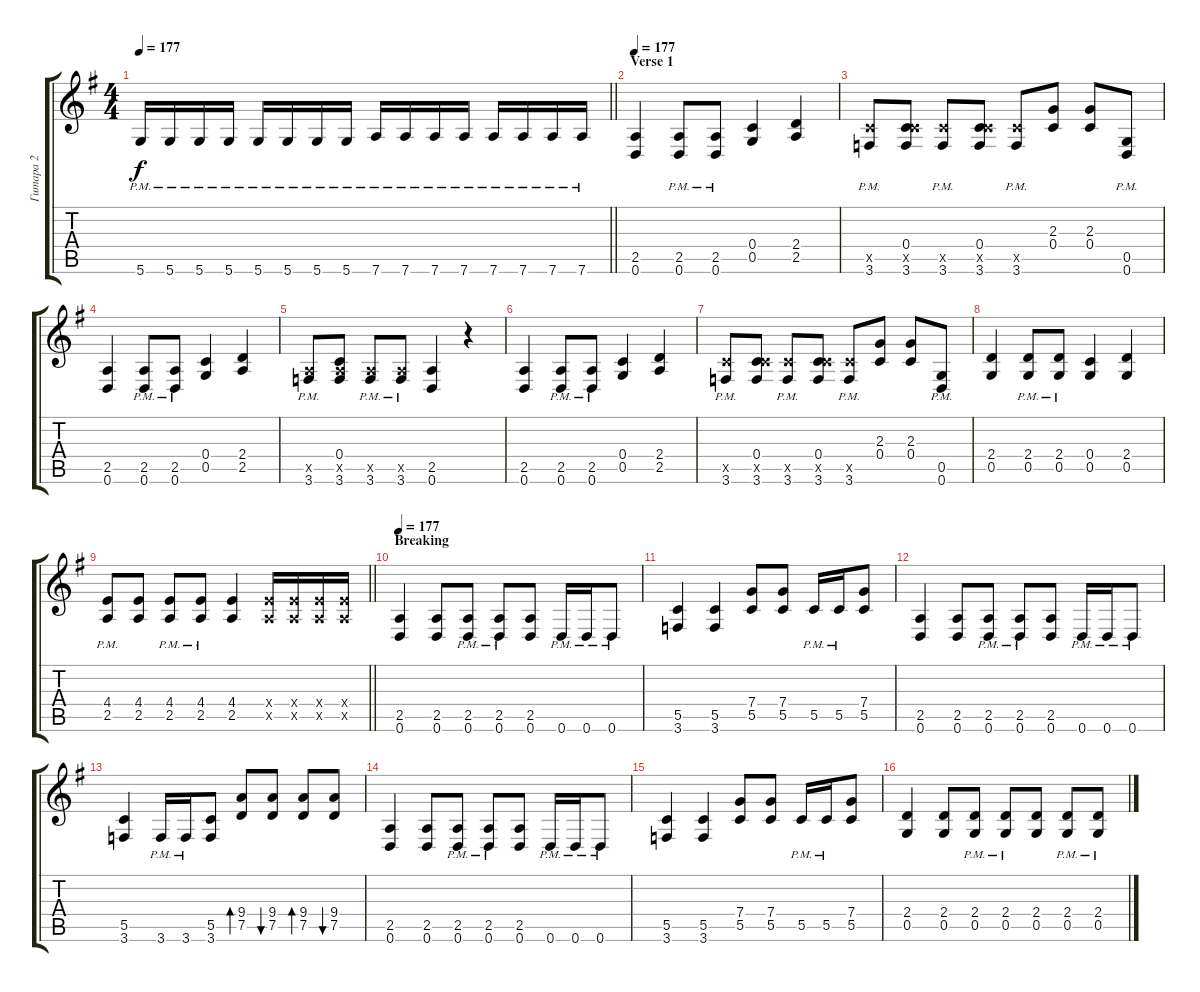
\track ("Гитара 2" "Гитара 2") {instrument distortionguitar}
\staff {score tabs}
\tuning (D4 A3 F3 C3 G2 D2) {hide}
\ts (4 4)
\tempo 177
\clef g2
\barLineRight lightlight
\ks eminor
5.6{pm}.16{dy f} 5.6{pm}.16 5.6{pm}.16 5.6{pm}.16 5.6{pm}.16 5.6{pm}.16 5.6{pm}.16 5.6{pm}.16 7.6{pm}.16 7.6{pm}.16 7.6{pm}.16 7.6{pm}.16 7.6{pm}.16 7.6{pm}.16 7.6{pm}.16 7.6{pm}.16 |
\section ("" "Verse 1")
\tempo 177
(2.5 0.6).4 (2.5{pm} 0.6{pm}).8 (2.5{pm} 0.6{pm}).8 (0.4 0.5).4 (2.4 2.5).4 |
(5.5{pm x} 3.6{pm}).8 (0.4 5.5{x} 3.6).8 (5.5{pm x} 3.6{pm}).8 (0.4 5.5{x} 3.6).8 (5.5{pm x} 3.6{pm}).8 (2.3 0.4).8 (2.3 0.4).8 (0.5{pm} 0.6{pm}).8 |
(2.5 0.6).4 (2.5{pm} 0.6{pm}).8 (2.5{pm} 0.6{pm}).8 (0.4 0.5).4 (2.4 2.5).4 |
(2.5{pm x} 3.6{pm}).8 (0.4 2.5{x} 3.6).8 (2.5{pm x} 3.6{pm}).8 (2.5{pm x} 3.6{pm}).8 (2.5 0.6).4 r.4 |
(2.5 0.6).4 (2.5{pm} 0.6{pm}).8 (2.5{pm} 0.6{pm}).8 (0.4 0.5).4 (2.4 2.5).4 |
(5.5{pm x} 3.6{pm}).8 (0.4 5.5{x} 3.6).8 (5.5{pm x} 3.6{pm}).8 (0.4 5.5{x} 3.6).8 (5.5{pm x} 3.6{pm}).8 (2.3 0.4).8 (2.3 0.4).8 (0.5{pm} 0.6{pm}).8 |
(2.4 0.5).4 (2.4{pm} 0.5{pm}).8 (2.4{pm} 0.5{pm}).8 (0.4 0.5).4 (2.4 0.5).4 |
\barLineRight lightlight
(4.4{pm} 2.5{pm}).8 (4.4 2.5).8 (4.4{pm} 2.5{pm}).8 (4.4{pm} 2.5{pm}).8 (4.4 2.5).4 (4.4{x} 2.5{x}).16 (4.4{x} 2.5{x}).16 (4.4{x} 2.5{x}).16 (4.4{x} 2.5{x}).16 |
\section ("" "Breaking")
\tempo 177
(2.5 0.6).4 (2.5 0.6).8 (2.5{pm} 0.6{pm}).8 (2.5{pm} 0.6{pm}).8 (2.5 0.6).8 0.6{pm}.16 0.6{pm}.16 0.6{pm}.8 |
(5.5 3.6).4 (5.5 3.6).4 (7.4 5.5).8 (7.4 5.5).8 5.5{pm}.16 5.5{pm}.16 (7.4 5.5).8 |
(2.5 0.6).4 (2.5 0.6).8 (2.5{pm} 0.6{pm}).8 (2.5{pm} 0.6{pm}).8 (2.5 0.6).8 0.6{pm}.16 0.6{pm}.16 0.6{pm}.8 |
(5.5 3.6).4 3.6{pm}.16 3.6{pm}.16 (5.5 3.6).8 (9.4 7.5).8{bd 60} (9.4 7.5).8{bu 60} (9.4 7.5).8{bd 60} (9.4 7.5).8{bu 60} |
(2.5 0.6).4 (2.5 0.6).8 (2.5{pm} 0.6{pm}).8 (2.5{pm} 0.6{pm}).8 (2.5 0.6).8 0.6{pm}.16 0.6{pm}.16 0.6{pm}.8 |
(5.5 3.6).4 (5.5 3.6).4 (7.4 5.5).8 (7.4 5.5).8 5.5{pm}.16 5.5{pm}.16 (7.4 5.5).8 |
(2.4 0.5).4 (2.4 0.5).8 (2.4{pm} 0.5{pm}).8 (2.4{pm} 0.5{pm}).8 (2.4 0.5).8 (2.4{pm} 0.5{pm}).8 (2.4{pm} 0.5{pm}).8
